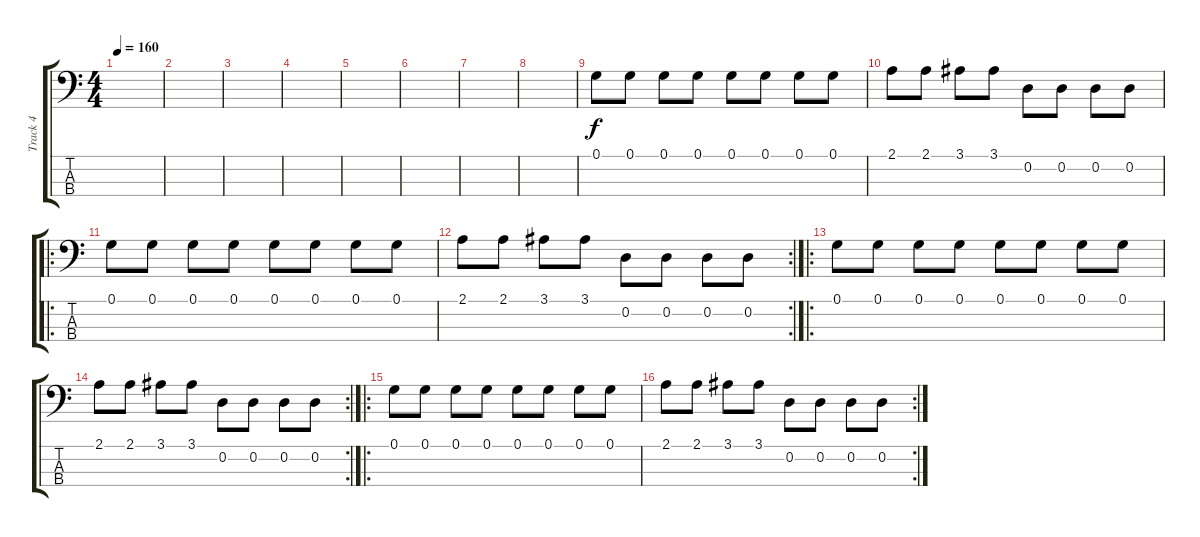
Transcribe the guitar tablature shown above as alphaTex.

\track ("Track 4" "Track 4") {instrument electricbassfinger}
\staff {score tabs}
\tuning (G2 D2 A1 E1) {hide}
\ts (4 4)
\tempo 160
\clef f4
\ks c
|
|
|
|
|
|
|
|
0.1.8 0.1.8 0.1.8 0.1.8 0.1.8 0.1.8 0.1.8 0.1.8 |
2.1.8 2.1.8 3.1.8 3.1.8 0.2.8 0.2.8 0.2.8 0.2.8 |
\ro
0.1.8 0.1.8 0.1.8 0.1.8 0.1.8 0.1.8 0.1.8 0.1.8 |
\rc 2
2.1.8 2.1.8 3.1.8 3.1.8 0.2.8 0.2.8 0.2.8 0.2.8 |
\ro
0.1.8 0.1.8 0.1.8 0.1.8 0.1.8 0.1.8 0.1.8 0.1.8 |
\rc 2
2.1.8 2.1.8 3.1.8 3.1.8 0.2.8 0.2.8 0.2.8 0.2.8 |
\ro
0.1.8 0.1.8 0.1.8 0.1.8 0.1.8 0.1.8 0.1.8 0.1.8 |
\rc 2
2.1.8 2.1.8 3.1.8 3.1.8 0.2.8 0.2.8 0.2.8 0.2.8
